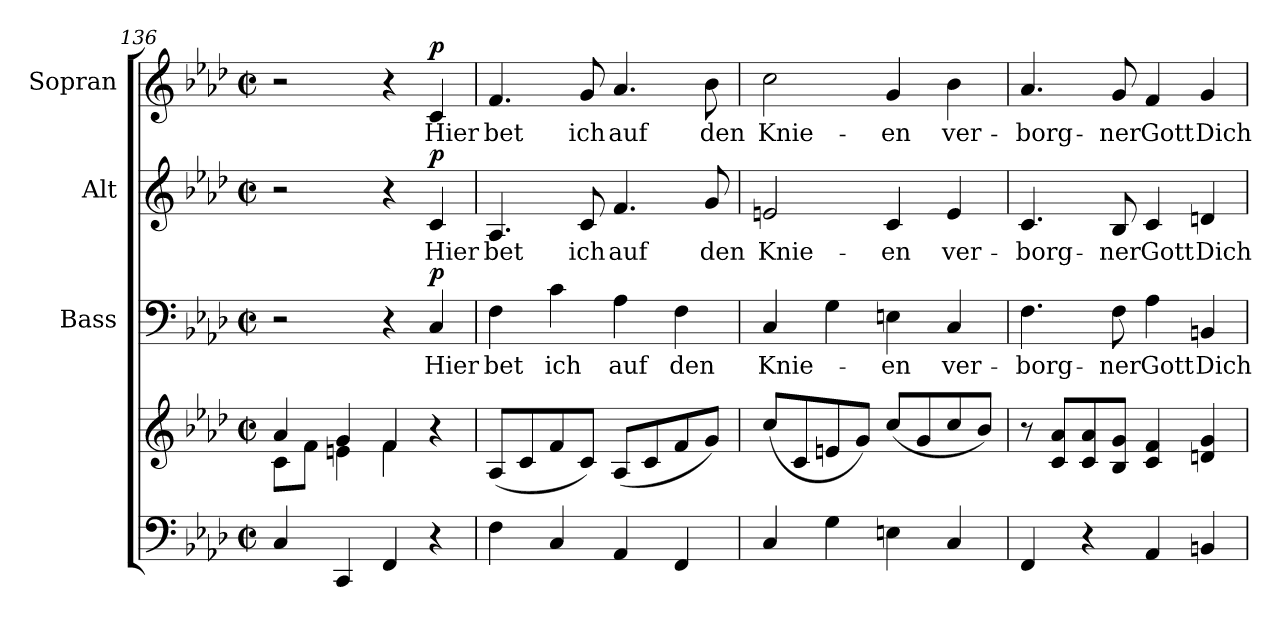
**kern	**kern	**kern	**text	**dynam	**kern	**text	**dynam	**kern	**text	**dynam
*part4	*part4	*part3	*part3	*part3	*part2	*part2	*part2	*part1	*part1	*part1
*staff5	*staff4	*staff3	*staff3	*staff3	*staff2	*staff2	*staff2	*staff1	*staff1	*staff1
*	*	*I"Bass	*	*	*I"Alt	*	*	*I"Sopran	*	*
*clefF4	*clefG2	*clefF4	*	*	*clefG2	*	*	*clefG2	*	*
*k[b-e-a-d-]	*k[b-e-a-d-]	*k[b-e-a-d-]	*	*	*k[b-e-a-d-]	*	*	*k[b-e-a-d-]	*	*
*A-:	*A-:	*A-:	*	*	*A-:	*	*	*A-:	*	*
*M2/2	*M2/2	*M2/2	*	*	*M2/2	*	*	*M2/2	*	*
*met(c|)	*met(c|)	*met(c|)	*	*	*met(c|)	*	*	*met(c|)	*	*
=136	=136	=136	=136	=136	=136	=136	=136	=136	=136	=136
*	*^	*	*	*	*	*	*	*	*	*
4C/	4a-/	8c\L	2r	.	.	2r	.	.	2r	.	.
.	.	8f\J	.	.	.	.	.	.	.	.	.
4CC/	4g/	4en\	.	.	.	.	.	.	.	.	.
4FF/	4f/	4f\	4r	.	.	4r	.	.	4r	.	.
!	!	!	!	!LO:LY:b	!LO:DY:a	!	!LO:LY:b	!LO:DY:a	!	!LO:LY:b	!LO:DY:a
4r	4r	4ryy	4C/	Hier	p	4c/	Hier	p	4c/	Hier	p
=137	=137	=137	=137	=137	=137	=137	=137	=137	=137	=137	=137
!	!	!	!	!LO:LY:b	!	!	!LO:LY:b	!	!	!LO:LY:b	!
*	*v	*v	*	*	*	*	*	*	*	*	*
4F\	(<8A-/L	4F\	bet	.	4.A-/	bet	.	4.f/	bet	.
.	8c/	.	.	.	.	.	.	.	.	.
!	!	!	!LO:LY:b	!	!	!	!	!	!	!
4C/	8f/	4c\	ich	.	.	.	.	.	.	.
!	!	!	!	!	!	!LO:LY:b	!	!	!LO:LY:b	!
.	8c/J)	.	.	.	8c/	ich	.	8g/	ich	.
!	!	!	!LO:LY:b	!	!	!LO:LY:b	!	!	!LO:LY:b	!
4AA-/	(<8A-/L	4A-\	auf	.	4.f/	auf	.	4.a-/	auf	.
.	8c/	.	.	.	.	.	.	.	.	.
!	!	!	!LO:LY:b	!	!	!	!	!	!	!
4FF/	8f/	4F\	den	.	.	.	.	.	.	.
!	!	!	!	!	!	!LO:LY:b	!	!	!LO:LY:b	!
.	8g/J)	.	.	.	8g/	den	.	8b-\	den	.
!!LO:LB:g=z
=138	=138	=138	=138	=138	=138	=138	=138	=138	=138	=138
!	!	!	!LO:LY:b	!	!	!LO:LY:b	!	!	!LO:LY:b	!
4C/	(<8cc/L	4C/	Knie-	.	2en/	Knie-	.	2cc\	Knie-	.
.	8c/	.	.	.	.	.	.	.	.	.
4G\	8en/	4G\	.	.	.	.	.	.	.	.
.	8g/J)	.	.	.	.	.	.	.	.	.
!	!	!	!LO:LY:b	!	!	!LO:LY:b	!	!	!LO:LY:b	!
4En\	(<8cc/L	4En\	-en	.	4c/	-en	.	4g/	-en	.
.	8g/	.	.	.	.	.	.	.	.	.
!	!	!	!LO:LY:b	!	!	!LO:LY:b	!	!	!LO:LY:b	!
4C/	8cc/	4C/	ver-	.	4e/	ver-	.	4b-\	ver-	.
.	8b-/J)	.	.	.	.	.	.	.	.	.
=139	=139	=139	=139	=139	=139	=139	=139	=139	=139	=139
!	!	!	!LO:LY:b	!	!	!LO:LY:b	!	!	!LO:LY:b	!
4FF/	8r	4.F\	-borg-	.	4.c/	-borg-	.	4.a-/	-borg-	.
.	8c/ 8a-/L	.	.	.	.	.	.	.	.	.
4r	8c/ 8a-/	.	.	.	.	.	.	.	.	.
!	!	!	!LO:LY:b	!	!	!LO:LY:b	!	!	!LO:LY:b	!
.	8B-/ 8g/J	8F\	-ner	.	8B-/	-ner	.	8g/	-ner	.
!	!	!	!LO:LY:b	!	!	!LO:LY:b	!	!	!LO:LY:b	!
4AA-/	4c/ 4f/	4A-\	Gott	.	4c/	Gott	.	4f/	Gott	.
!	!	!	!LO:LY:b	!	!	!LO:LY:b	!	!	!LO:LY:b	!
4BBn/	4dn/ 4g/	4BBn/	Dich	.	4dn/	Dich	.	4g/	Dich	.
=	=	=	=	=	=	=	=	=	=	=
*-	*-	*-	*-	*-	*-	*-	*-	*-	*-	*-
